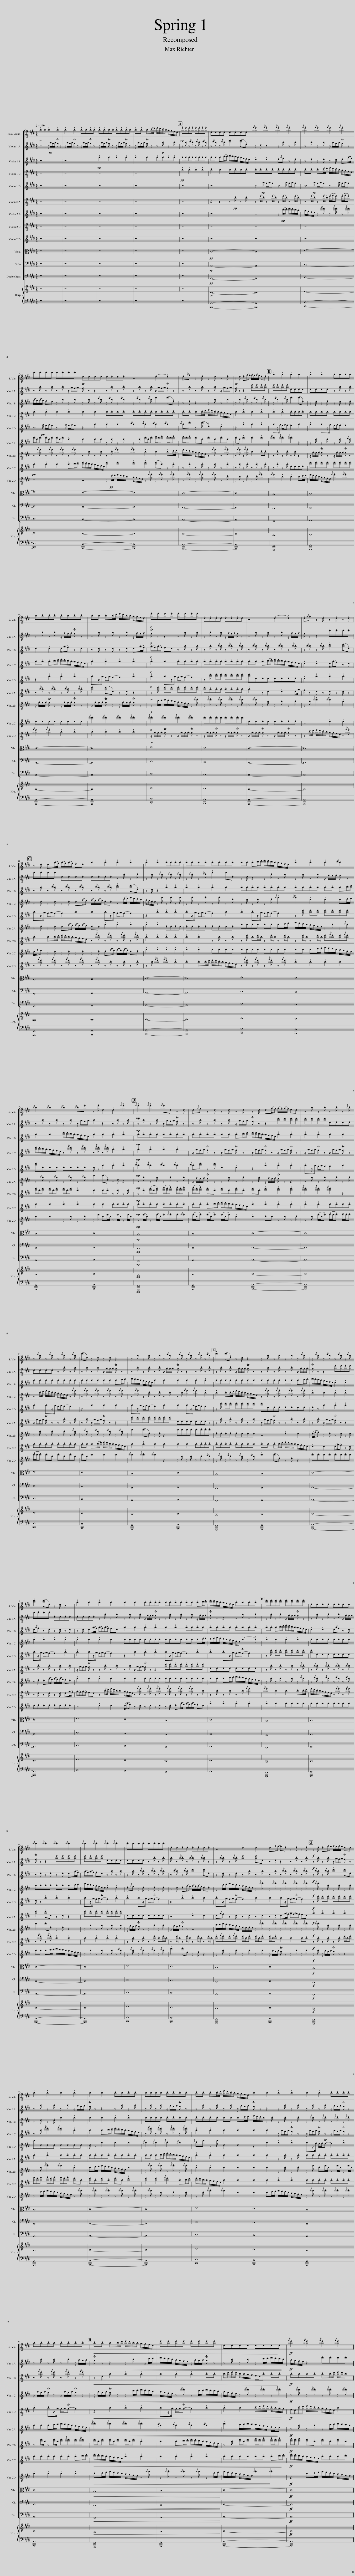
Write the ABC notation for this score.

X:1
%%score [ 1 2 3 4 5 6 7 8 9 10 11 12 ] { 13 | 14 }
L:1/8
Q:1/4=100
M:4/4
I:linebreak $
K:E
V:1 treble
V:2 treble
V:3 treble
V:4 treble
V:5 treble
V:6 treble
V:7 treble
V:8 treble
V:9 treble
V:10 alto
V:11 bass
V:12 bass transpose=-12
V:13 treble
V:14 bass
V:1
!p! !wedge!b2 !wedge!b2 !wedge!b2 !wedge!b2 | !wedge!b2 !wedge!b2 !wedge!b!wedge!b!wedge!b!wedge!b | !wedge!b!wedge!b!wedge!b!wedge!b !wedge!b!wedge!b!wedge!b!wedge!b | !wedge!b!wedge!b !wedge!b(c'/d'/) e'/d'/c'/b/ a/g/f/e/ ||!pp! .e'.e'.e'.e' .e'.e'.e'.e' | %5
 .e.e.e.e .e.e.e.e |{/f'} .e'2{/f'} .e'2{/f'} .e'2{/f'} .e'2 |{/f'} .e'2{/f'} .e'2{/f'} .e'2{/f'} .e'2 |$ .e'.e'.e'.e' .e'.e'.e'.e' | .e.e.e.e .e.e.e.e | %10
 z4 (!wedge!e2 !wedge!e2) | .e{/a}.g z .e z .e z .e | z .e .e(a/g/) (a/g/)(a/g/) .f.e || !wedge!b2 !wedge!b2 !wedge!b2 !wedge!b2 | !wedge!b2 !wedge!b2 .b.b.b.b |$ %15
 .b.b.b.b .b.b.b.b | .b.b .bc'/d'/ e'/d'/c'/b/ a/g/f/e/ |!p! .e'.e'.e'.e' .e'.e'.e'.e' | .e.e.e.e .e.e.e.e | z4 (!wedge!e2 !wedge!e2) | %20
 .e{/a}.g z .e z .e z .e ||$ z .e .e(a/g/) (a/g/)(a/g/) .f.e | !wedge!b2 !wedge!b2 !wedge!b2 !wedge!b2 | !wedge!b2 !wedge!b2 .b.b.b.b | .b.b.b.b .b.b.b.b | %25
 .b.b .bc'/d'/ e'/d'/c'/b/ a/g/f/e/ | !wedge!b2 !wedge!b2 !wedge!b2{/c'} !wedge!b2 |${/c'} !wedge!b2{/c'} !wedge!b2{/c'} !wedge!b2{/c'} .b.e' | z .e' !wedge!e2 !wedge!e2{/f'} !wedge!e'2 ||!mp!{/f'} !wedge!e'2{/f'} !wedge!e'2{/f'} .e'.e z .e | %30
 .e{/a}g z .e z .e z .e | z .e .e(a/g/) (a/g/)(a/g/) .f.e | z .b z .b z .b z{/c'} .b |$ z{/c'} .b z{/c'} .b z{/c'} .b z{/c'} .b | (e'.e) z .e z .e z2 | %35
 z .b z .b z .b z{/c'} .b | z{/c'} .b z{/c'} .b z{/c'} .b z{/c'} .b || !wedge!e'2 (e'.e) z .e z2 | z .b z .b z .b z{/c'} .b | z{/c'} .b z{/c'} .b z{/c'} .b z{/c'} .b |$ %40
 !wedge!e'2 (e'.e) z .e z2 | !wedge!b2 !wedge!b2 !wedge!b2 !wedge!b2 | !wedge!b2 !wedge!b2 .b.b.b.b | .b.b.b.b .b.b .bc'/d'/ | e'/d'/c'/b/ a/g/f/e/ .b.b.b.b || %45
 .e'.e'.e'.e' .e'.e'.e'.e' | .e.e.e.e .e.e.e.e |${/f'} .e'2{/f'} .e'2{/f'} .e'2{/f'} .e'2 |{/f'} .e'2{/f'} .e'2{/f'} .e'2{/f'} .e'2 | .e'.e'.e'.e' .e'.e'.e'.e' | %50
 .e.e.e.e .e.e.e.e | z4 !wedge!e2 !wedge!e2 | .ea/g/- g.e z .e z .e ||!f! z .e .ea/g/ a/g/a/g/ fe |$ !wedge!b2 !wedge!b2 !wedge!b2 !wedge!b2 | %55
 !wedge!b2 !wedge!b2 .b.b.b.b | .b.b.b.b .b.b.b.b | .b.b .bc'/d'/ e'/d'/c'/b/ a/g/f/e/ | !wedge!b2 !wedge!b2 !wedge!b2 !wedge!b2 | !wedge!b2 !wedge!b2 .b.b.b.b |$ %60
 .b.b.b.b .b.b.b.b ||!<(! .b.b bc'/d'/ e'/d'/c'/b/ a/g/f/e/ | .e'.e'.e'.e' .e'.e'.e'.e' | .e.e.e.e .e.e.e!<)!.e |!ff!{/f'} .e'2{/f'} .e'2{/f'} .e'2{/f'} .e'2 |] %65
V:2
 z4 z/!pp! a/g/a/ Tg z | z/ a/g/a/ Tg z z/ a/g/a/ Tg z | z/ a/g/a/ Tg z z/ a/g/a/ Tg z | z/ a/g/a/ Tg z z!p! .b z .b || z .b z{/c'} .b z{/c'} .b z{/c'} .b | %5
 z{/c'} .b z{/c'} .b !wedge!e'2 (e'.e) | z d z2 z .b z .b | z .b z .b z/ a/g/a/ Tg z |$ z .b z .b z .b z/ a/g/a/ | Tg z z2 z .b z .b | %10
 z b z b z/ a/g/a/ Tg z | z b z b z b z/ a/g/a/ | Tg z z2 .e'.e'.e'.e' || .e'.e'.e'.e' .e.e.e.e | .e.e.e.e z .b z .b |$ %15
 z .b z .b z/ a/g/a/ Tg z | z .b z .b z .b z/ a/g/a/ |!p! Tg z z2 z .b z .b | z .b z .b z/ a/g/a/ g z | z .b z .b z .b z/ a/g/a/ | %20
 g z z2 .e'.e'.e'.e' ||$ .e'.e'.e'.e' .e.e.e.e | .e.e.e.e z .b z .b | z .b z{/c'} .b z{/c'} .b z{/c'} .b | z{/c'} .b z{/c'} .b !wedge!e'2 .e'.e | %25
 z .e z2 z .b z .b | z .b z .b z/ a/g/a/ !wedge!g z |$ z .b z .b z .b z/ a/g/a/ | .b2 z2 z .b z .b ||!mp! z .b z .b z/ a/g/a/ Tg z | %30
 z .b z .b z .b z/ a/g/a/ | Tg z z2 .e'.e'.e'.e' | .e'.e'.e'.e' .e.e.e.e |$ .e.e.e.e z .b z .b | z .b z .b z/ a/g/a/ Tg z | %35
 z .b z .b z .b z/ a/g/a/ | Tg z z2 z .b z .b || z .b z .b z/ a/g/a/ Tg z | z .b z .b z .b z/ a/g/a/ | Tg z z2 .e'.e'.e'.e' |$ %40
 .e'.e'.e'.e' .e.e.e.e | .e.e.e.e z .b z .b | z .b z .b z/ a/g/a/ Tg z | z .b z .b z .b z/ a/g/a/ | Tg z z2 z .b z .b || %45
 z .b z .b z/ a/g/a/ Tg z | z .b z .b z .b z/ a/g/a/ |$ Tg z z2 .e'.e'.e'.e' | .e'.e'.e'.e' .e.e.e.e | .e.e.e.e z .b z .b | %50
 .b z{/c'} .b z{/c'} .b z{/c'} .b z | z{/c'} .b z{/c'} .b .e'2 e'.e | z .e z2 z .b z .b ||!f! z .b z .b z/ a/g/a/ Tg z |$ z .b z .b z .b z/ a/g/a/ | %55
 Tg z z2 z .b z .b | z .b z .b z/ a/g/a/ Tg z | z .b z .b z .b z/ a/g/a/ | Tg z z2 z .b z .b | z .b z .b z/ a/g/a/ Tg z |$ %60
 z .b z .b z .b z/ a/g/a/ ||!<(! Tg z z2 z b3/2 z/ c'/d'/ | e'/d'/c'/b/ a/g/f/e/ z/ a/g/a/ Tg z | z .b z .b z c'/d'/ e'/d'/c'/!<)!b/ |!ff! a/g/f/e/ z2 .e'.e'.e'.e' |] %65
V:3
 z8 | z8 |!pp! !wedge!b2 !wedge!b2 !wedge!b2 !wedge!b2 | !wedge!b2 !wedge!b2 !wedge!b!wedge!b!wedge!b!wedge!b || .b.b.b.b .b.b.b.b | %5
 .b.b .b(c'/d'/) e'/d'/c'/b/ a/g/f/e/ | !wedge!e2 !wedge!e2 .e{/a}.g z .e | z .e z .e z .e .e((a/g/)) |$ (a/g/)(a/g/) fe z .b z .b | z .b z{/c'} .b z{/c'} .b z{/c'} .b | %10
 z{/c'} .b z{/c'} .b .e'2 (e'.e) | z .e z2 z .b z .b | z .b z{/c'} .b z{/c'} .b z{/c'} .b || z{/c'} .b z{/c'} .b .e'2 (e'.e) | z .e z .e z .e z .e |$ %15
 !wedge!e2 !wedge!e2 e/(a/g) z e | z .e z .e z .e e((a/g/)) |!p! ((a/g/))((a/g/)) fe z .b z .b | z .b z{/c'} .b z{/c'} .b z{/c'} .b | z{/c'} .b z{/c'} .b z{/c'} .b z{/c'} .b | %20
 z{/c'} .b z{/c'} .b !wedge!e'2 (e'.e) ||$ z .b z{/c'} .b z{/c'} .b z{/c'} .b | z{/c'} .b z{/c'} .b !wedge!e'2 (e'.e) | z .e z2 !wedge!b2 !wedge!b2 | !wedge!b2 !wedge!b2 !wedge!b2 !wedge!b2 | %25
 .b.b.b.b .b.b.b.b | .b.b.b.b .b.b .bc'/d'/ |$ !wedge!b2 !wedge!b2 e'/d'/c'/b/ a/g/f/e/ | !wedge!b2 !wedge!b2 !wedge!b2 !wedge!b2 ||!mp! .b.b.b.b .b.b.b.b | %30
 .b.b.b.b .b.b .bc'/d'/ | e'/d'/c'/b/ a/g/f/e/ !wedge!b2 !wedge!b2 | !wedge!b2 !wedge!b2 !wedge!b2 !wedge!b2 |$ .b.b.b.b .b.b.b.b | .b.b.b.b .b.b .bc'/d'/ | %35
 e'/d'/c'/b/ a/g/f/e/ !wedge!b2 !wedge!b2 | !wedge!b2 !wedge!b2 !wedge!b2 !wedge!b2 || .b.b.b.b .b.b.b.b | .b.b.b.b .b.b .bc'/d'/ | e'/d'/c'/b/ a/g/f/e/ !wedge!e2 !wedge!e2 |$ %40
 .e{/a}g z .e z .e z .e | z .e e((a/g/)) ((a/g/))((a/g/)) .f.e | !wedge!b2 !wedge!b2 !wedge!b2 !wedge!b2 | !wedge!b2 !wedge!b2 .b.b.b.b | .b.b.b.b .b.b.b.b || %45
 .b.b .bc'/d'/ e'/d'/c'/b/ a/g/f/e/ | !wedge!e2 !wedge!e2 .e{/a}.g z .e |$ z .e z .e z .e e(a/g/) | (a/g/)(a/g/) .f.e z .b z .b | z .b z{/.c'} .b z{/.c'} .b z{/.c'} .b | %50
 z{/.c'} .b z{/.c'} .b .e'2 .e'.e | z .e z .e z .b z .b | z .b z{/.c'} .b z{/.c'} .b z{/.c'} .b ||!f! z{/.c'} .b z{/.c'} .b !wedge!e'2 e'.e |$ z .e z .e !wedge!b2 !wedge!b2 | %55
 !wedge!b2 !wedge!b2 !wedge!b2 !wedge!b2 | .b.b.b.b .b.b.b.b | .b.b.b.b .b.b .bc'/d'/ | e'/d'/c'/b/ z .b z .b z .b | z{/.c'} .b z{/.c'} .b z{/.c'} .b z{/.c'} .b |$ %60
 z{/.f'} .e' z{/.f'} .e' z{/.f'} .e' z{/.f'} .e' ||!<(! z .e !wedge!b2 !wedge!b2 !wedge!b2 | !wedge!b2 !wedge!b2 !wedge!b2 .b.b | c'/d'/e'/d'/ c'/b/a/g/ f/e/.b .b!<)!.b |!ff! .b.b.b.b .bc'/d'/ e'/d'/c' |] %65
V:4
 z8 | z8 | z8 | z8 ||!pp! !wedge!b2 !wedge!b2 !wedge!b2 !wedge!b2 | %5
 .b2 .b2 .b.b.b.b | .b.b.b.b .b.b.b.b | .b.b .b(c'/d'/) e'/d'/c'/b/ a/g/f/e/ |$ !wedge!b2 !wedge!b2 !wedge!b2 !wedge!b2 | !wedge!b2 !wedge!b2 .b.b.b.b | %10
 .b.b.b.b .b.b.b.b | .b.b .bc'/d'/ e'/d'/c'/b/ a/g/f/e/ | !wedge!b2 !wedge!b2 !wedge!b2 !wedge!b2 || !wedge!b2 !wedge!b2 .b.b.b.b | bbbb bbbb |$ %15
 .b.b .bc'/d'/ e'/d'/c'/b/ a/g/f/e/ | !wedge!b2 !wedge!b2 !wedge!b2 !wedge!b2 |!p! !wedge!b2 !wedge!b2 .b.b.b.b | .b.b.b.b .b.b.b.b | .b.b .b(c'/d'/) e'/d'/c'/b/ a/g/f/e/ | %20
 !wedge!e2 !wedge!e2 e/(a/g) z e ||$ z .e z .e z .e .e(a/g/) | (a/g/)(a/g/) .f.e z (c'/d'/) e'/d'/c'/b/ | a/g/f/e/ z .e' z .e' z .e' | z .e' z .e' z .e' z .b | %25
 z .b z .b z .b{/f'} !wedge!e'2 |{/f'} !wedge!e'2 !wedge!b2 !wedge!b2 .bc'/d'/ |$ e'/d'/c'/b/ a/g/f/e/ z{/f'} .e' z{/f'} .e' | z{/f'} .e' z{/f'} .e' !wedge!b2 !wedge!b2 ||!mp! !wedge!b2 !wedge!b2 !wedge!b2 !wedge!b2 | %30
 z/ a/g/a/ Tg z z/ a/g/a/ Tg z | z/ a/g/a/ Tg z z/ a/g/a/ Tg z | z/ a/g/a/ Tg z z/ a/g/a/ Tg z |$ z c'/d'/ e'/d'/c'/b/ a/g/f/e/ z{/f'} .e' | z{/f'} .e' z{/f'} .e' z{/f'} .e' z{/f'} .e' | %35
 z{/f'} .e' z .b z .b z .b | z .b{/f'} e'2{/f'} e'2 !wedge!b2 || !wedge!b2 .bc'/d'/ e'/d'/c'/b/ a/g/f/e/ | z{/f'} .e' z{/f'} .e' z{/f'} .e' z{/f'} .e' | !wedge!b2 !wedge!b2 !wedge!b2 !wedge!b2 |$ %40
 !wedge!b2 !wedge!b2 !wedge!b2 !wedge!b2 | !wedge!b2 !wedge!b2 !wedge!b2 !wedge!b2 | .b.b.b.b .b.b.b.b | .b.b.b.b .b.b .b(c'/d'/) | c'/d'/e'/d'/ c'/b/a/g/ f/e/ (!wedge!b2 !wedge!b) || %45
 !wedge!b2 !wedge!b2 !wedge!b2 !wedge!b2 | .b.b.b.b .b.b.b.b |$ .b.b.b.b .b.b bc'/d'/ | e'/d'/c'/b/ a/g/f/e/ !wedge!e2 !wedge!e2 | .e{/.a}.g z .e z .e z .e | %50
 z .e .e(a/g/) (a/g/)(a/g/) .f.e | z c'/d'/ e'/d'/c'/b/ a/g/f/e/ z{/.f'} .e' | z{/.f'} .e' z{/.f'} .e' z{/.f'} .e' z{/.f'} .e' ||!f! z{/.f'} .e' z .b z .b z .b |$ z .b{/.f'} .e'2{/.f'} .e'2 !wedge!b2 | %55
 !wedge!b2 .bc'/d'/ e'/d'/c'/b/ a/g/f/e/ | z{/.f'} .e' z{/.f'} .e' z{/.f'} .e' z{/.f'} .e' | !wedge!b2 !wedge!b2 !wedge!b2 !wedge!b2 | !wedge!b2 !wedge!b2 z/ a/g/a/ Tg z | z/ a/g/a/ Tg z z/ a/g/a/ Tg z |$ %60
 z/ a/g/a/ Tg z z/ a/g/a/ Tg z ||!<(! z/ a/g/a/ Tg z z c'/d'/ e'/d'/c'/b/ | a/g/f/e/ z{/.f'} .e' z c'/d'/ e'/d'/c'/b/ | a/g/f/e/ z{/.f'} .e' z{/.f'} .e' z!<)!{/.f'} .e' |!ff! z{/.f'} .e' z{/.f'} .e' z{/.f'} .e' z{/.f'} .e' |] %65
V:5
 z8 | z8 | z8 | z8 || z8 | %5
 z8 | z3/2!pp! a/ g/a/g z3/2 a/ g/a/g | z3/2!pp! a/ g/a/g z3/2 a/ g/a/g |$ z3/2!pp! a/ g/a/g z3/2 a/ g/a/g | z2 !wedge!b2 !wedge!b2 !wedge!b2 | %10
{/c'} .b2{/c'} .b2{/c'} .b2{/c'} .b2 |{/c'} .b.e' z (e' !wedge!e2) !wedge!e2 | z2 !wedge!b2 !wedge!b2 !wedge!b2 || .bz/a/ g/a/g- g2 !wedge!b2 | !wedge!b2 .bz/a/ g/a/g- g2 |$ %15
 z2 !wedge!b2 !wedge!b2 !wedge!b2 | bz/a/ g/a/g- g2 !wedge!b2 |!p! !wedge!b2 bz/a/ g/a/g- g2 | z .e' .e'.e' .e'.e'.e'.e' | .e'.e.e.e .e.e.e.e | %20
 !wedge!e2 !wedge!b2 !wedge!b2 !wedge!b2 ||$ bz/a/ g/a/g- g2 !wedge!b2 | !wedge!b2 bz/a/ g/a/g- g2 | z2 !wedge!b2 !wedge!b2 !wedge!b2 | .bz/a/ g/a/g- g2 !wedge!b2 | %25
 !wedge!b2 .bz/a/ g/a/g- g2 | z .e' .e'.e' .e'.e'.e'.e' |$ .e'.e.e.e .e.e.e.e | .e z !wedge!b2 !wedge!b2 !wedge!b2 ||!mp!{/c'} b2{/c'} b2{/c'} b2{/c'} b2 | %30
{/c'} .b.e' z .e' !wedge!e2 !wedge!e2 | z2 !wedge!b2 !wedge!b2 !wedge!b2 | .bz/a/ g/a/g- g2 !wedge!b2 |$ !wedge!b2 .bz/a/ g/a/g- g2 | z2 !wedge!b2 !wedge!b2 !wedge!b2 | %35
 .bz/a/ g/a/g- g2 !wedge!b2 | !wedge!b2 .bz/a/ g/a/g- g2 || z .e' .e'.e' .e'.e'.e'.e' | .e'.e.e.e .e.e.e.e | .e z !wedge!b2 !wedge!b2 !wedge!b2 |$ %40
 .bz/a/ g/a/g- g2 !wedge!b2 | !wedge!b2 .bz/a/ g/a/g- g2 | z2 !wedge!b2 !wedge!b2 !wedge!b2 | .bz/a/ g/a/g- g2 !wedge!b2 | !wedge!b2 .bz/a/ g/a/Tg- g2 || %45
 z .e' .e'.e' .e'.e'.e'.e' | .e'.e.e.e .e.e.e.e |$ .e z !wedge!b2 !wedge!b2 !wedge!b2 | .bz/a/ g/a/Tg- g2 !wedge!b2 | !wedge!b2 .bz/a/ g/a/Tg- g2 | %50
 z2 !wedge!b2 !wedge!b2 !wedge!b2 | .bz/a/ g/a/Tg- g2 !wedge!b2 | !wedge!b2 .bz/a/ g/a/Tg- g2 ||!f! z e' e'e' e'e'e'e' |$ e'eee eeee | %55
 e z b2 b2 b2 |{/.c'} .b2{/.c'} .b2{/.c'} .b2{/.c'} .b2 |{/.c'} .be' z e' e2 e2 | z2 !wedge!b2 !wedge!b2 !wedge!b2 | .bz/a/ g/a/Tg- g2 !wedge!b2 |$ %60
 !wedge!b2 .bz/a/ g/a/Tg- g2 ||!<(! z2 !wedge!b2 !wedge!b2 !wedge!b2 | .bz/a/ g/a/Tg- g2 !wedge!b2 | !wedge!b2 !wedge!b2 c'/d'/e'/d'/ c'/b/a/!<)!g/ |!ff! f/e/c'/d'/ e'/d'/c'/b/ a/g/f/e/ !wedge!b2 |] %65
V:6
 z8 | z8 | z8 | z8 || z8 | %5
 z2 z2 z!pp! .b z .b | z (e'/b/) z (e'/b/) z (e'/b/) z (e'/b/) | z (e'/b/) z (e'/b/) (e'/f'/.e') (e'/f'/.e') |$ e'/b/.e' e'/b/.e' e'/b/.e' !wedge!b2 | !wedge!b2 .b.b z .b z .b | %10
 z .b e'/b/.e' f'/e'/.f' f'/e'/.f' | f'/e'/.f' .e'.b .e'.b.e'.b | .e'.b !wedge!e'2 !wedge!e'2 !wedge!e'2 ||{/f'} .e'2{/f'} .e'2{/f'} .e'2 z2 | z .b z .b z .b z{/c'} .b |$ %15
 z{/c'} .b z{/c'} .b z{/c'} .b z{/c'} .b | .e'2 (e'.e) z .e z2 |!p! z .e' .e'.e' .e'.e'.e'.e' | .e'.b.b.b .b.b.b.b | !wedge!b2 z !wedge!e2 !wedge!e2 e/a/ | %20
 g z .e z .e z .e z ||$ z .e z .e .e(a/g/) (a/g/)(a/g/) | fe !wedge!b2 !wedge!b2 !wedge!b2 | !wedge!b2 !wedge!b2 .e.e.e.e | .e.e.e.e .e.e.e.e | %25
 .b.b.b.b .b.b .bc'/d'/ | e'/d'/c'/b/ a/g/f/e/ z .b z{c'} .b |$ z{c'} .b z{c'} .b z{c'} .b z{c'} .b | !wedge!e'2 (e'.e) z .e z2 ||!mp! z .b z .b z .b z .b | %30
 z/ a/g/a/ Tg z z .b z .b | z .b z/ a/g/a/ Tg z z2 | z .b z .b z .b z .b |$ z/ a/g/a/ Tg z z .b z .b | z .b z/ a/g/a/ Tg z z2 | %35
 .e'.e'.e'.e' .e'.e'.e'.e' | .e.e.e.e .e.e.e z || z .b z .b z .b z .b | z/ a/g/a/ Tg z z .b z .b | z .b z/ a/g/a/ Tg z z2 |$ %40
 z .b z .b z .b z .b | z/ a/g/a/ Tg z z .b z .b | z .b z/ a/g/a/ Tg z z2 | .e'.e'.e'.e' .e'.e'.e'.e' | .e.e.e.e .e.e.e.e || %45
 z .b z .b z .b z{/.c'} .b | z{/.c'} .b z{/.c'} .b z{/.c'} .b z{/.c'} .b |$ !wedge!e'2 .e'.e z .e z2 | .e'.e'.e'.e' .e'.e'.e'.e' | .e.e.e.e .e.e.e.e | %50
 z4 !wedge!e2 !wedge!e2 | .e{/a}.g z .e z .e z .e | z .e .ea/-g/ a/-g/a/g/ .f.e ||!f! !wedge!b2 !wedge!b2 !wedge!b2 !wedge!b2 |$ !wedge!b2 !wedge!b2 .b.b.b.b | %55
 .b.b.b.b .b.b.b.b | .b.b .bc'/d'/ e'/d'/c'/b/ a/g/f/e/ | !wedge!b2 !wedge!b2 !wedge!b2 !wedge!b2 | !wedge!b2 !wedge!b2 z .b z .b | .b.b.b.b .b.b.b.b |$ %60
 .b.b .bc'/d'/ e'/d'/c'/b/ a/g/f/e/ ||!<(!{/.f'} .e'2{/.f'} .e'2{/.f'} .e'2{/.f'} .e'2 |{/.c'} .b2{/.c'} .b2{/.c'} .b2{/.c'} .b2 | !wedge!e'2 c'/d'/e'/d'/ c'/b/a/g/ f/e/!<)!e |!ff! z .b z .b z c'/d'/ e'/d'/c'/b/ |] %65
V:7
 z8 | z8 | z8 | z8 || z8 | %5
 z8 | z4 z!pp! (c'/d'/) e'/d'/c'/b/ | a/g/f/e/ z{/f'} e' z{/f'} e' z{/f'} e' |$ z{/f'} e' z{/f'} e' z{/f'} e' z{/f'} e' | z .b z .b z .b{/f'} .e'2 | %10
{/f'} .e'2 !wedge!b2 !wedge!b2 !wedge!bc'/d'/ | e'/d'/c'/b/ a/g/f/e/ z{/f'} .e' z{/f'} .e' | z{/f'} .e' z{/f'} .e' !wedge!b2 .b.b || z .b z .b z .b z2 | z/ a/g/a/ Tg z z/ a/g/a/ Tg z |$ %15
 z/ a/g/a/ Tg z z/ a/g/a/ Tg z | z/ a/g/a/ Tg z z/ a/g/a/ Tg z |!p! z c'/d'/ e'/d'/c'/b/ a/g/f/e/ z{/f'} .e' | z{/f'} .e' z{/f'} .e' z{/f'} .e' z{/f'} .e' | z{/f'} .e' z .b z .b z .b | %20
 z .b{/f'} !wedge!e'2{/f'} !wedge!e'2 !wedge!b2 ||$ !wedge!b2 .bc'/d'/ e'/d'/c'/b/ a/g/f/e/ | z{/f'} .e' z{/f'} .e' z{/f'} .e' z{/f'} .e' | !wedge!b2 !wedge!b2 !wedge!b2 !wedge!b2 | !wedge!b2 !wedge!b2 z b z b | %25
 z e' be'/b/ z e'/b/ z e'/b/ | z e'/b/ z e'/b/ e'{/f'}e'e'{/f'}e' |$ e'/b/e' e'/b/e' e'/b/e' !wedge!b2 | !wedge!b2 .b.b z .b z .b ||!mp! z .b (e'/b/.e') (f'/e'/.f') .f'/.e'/.f' | %30
 (f'/e'/.f') .e'.b .e'.b.e'.b | .e'.b !wedge!e'2 !wedge!e'2 !wedge!e'2 |{/f'} .e'2{/f'} .e'2{/f'} .e'2 z2 |$ z .b z .b z .b z{/c'} .b | z{/c'} .b z{/c'} .b z{/c'} .b z{/c'} .b | %35
 !wedge!e'2 (e'.e) z .e z2 | .e'.e'.e'.e' .e'.e'.e'.e' || .e.e.e.e .e.e.e.e | z4 !wedge!e2 !wedge!e2 | (e/a/.g) z .e z .e z .e |$ %40
 z .e .e((a/g/)) ((a/g/))((a/g/)) .f.e | !wedge!b2 !wedge!b2 !wedge!b2 !wedge!b2 | !wedge!b2 !wedge!b2 .b.b.b.b | .b.b.b.b .b.b.b.b | .b.b .bc'/d'/ e'/d'/c'/b/ a/g/f/e/ || %45
 z .b z .b z .b z{/.c'} .b | z{/.c'} .b z{/.c'} .b z{/.c'} .b z{/.c'} .b |$ !wedge!e'2 .e'.e z .e z2 | z .b z .b z .b z .b | z/ a/g/a/ Tg z z .b z .b | %50
 z/ a/g/a/ Tg z z4 | c'/d'/e'/d'/ c'/b/a/g/ f/e/f/e/ z{/f'} .e' | z{/f'} .e' z{/f'} .e' z{/f'} .e' z{/f'} .e' ||!f! z{/f'} .e' z .b z .b z .b |$ z .b{/.f'} .e'2{/.f'} .e'2 !wedge!b2 | %55
 .bc'/d'/ e'/d'/c'/b/ a/g/f/e/ b2 | z{/f'} .e' z{/f'} .e' z{/f'} .e' z{/f'} .e' | !wedge!b2 !wedge!b2 !wedge!b2 !wedge!b2 | !wedge!b2 !wedge!b2 z .b z .b | z .e' .be'/b/ z e'/b/ z e'/b/ |$ %60
 z e'/b/ z e'/b/ .e'{/f'}.e'.e'{/f'}.e' || e'/b/.e' e'/b/.e' e'/b/.e' !wedge!b2 | !wedge!b2 .bc'/d'/ e'/d'/c'/b/ a/g/f/e/ | z .b e'/b/.e' f'/e'/.f' .f'/.e'/.f' |!ff! f'/e'/.f' .e'.b .e'.b.e'.b |] %65
V:8
 z8 | z8 | z8 | z8 || z8 | %5
 z8 | z8 | z8 |$!pp! !wedge!b2 !wedge!b2 !wedge!b2 !wedge!bc'/d'/ | e'/d'/c'/b/ a/g/f/e/ !wedge!e'2 !wedge!e'2 | %10
 !wedge!e'2 !wedge!e'2 (e'.b) z .b | z .b z .b z .b z .b | z .b z .b z .b z .b || z .b z .b .e.e.e.e | e'e'e'e' e'e'e'e' |$ %15
 eeee eeee |{/f'} .e'2{/f'} .e'2{/f'} .e'2{/f'} .e'2 |!p!{/f'} .e'2{/f'} .e'2{/f'} .e'2{/f'} .e'2 | .e'.e'.e'.e' .e'.e'.e'.e' | .e.e.e.e .e.e.e.e | %20
 z4 !wedge!e2 !wedge!e2 ||$ e/a/g z .e z .e z .e | z .e .e((a/g/)) ((a/g/))((a/g/)) .f.e | !wedge!b2 !wedge!b2 !wedge!b2 !wedge!b2 | !wedge!b2 !wedge!b2 .b.b.b.b | %25
 .b.b.b.b .b.b.b.b | .b.b .bc'/d'/ e'/d'/c'/b/ a/g/f/e/ |$ !wedge!b2 !wedge!b2 !wedge!b2 !wedge!b2 | !wedge!b2 !wedge!b2 .b.b.b.b ||!mp! .b.b.b.b .b.b.b.b | %30
 .b.b .bc'/d'/ e'/d'/c'/b/ a/g/f/e/ | !wedge!b2 !wedge!b2 !wedge!b2 !wedge!b2 | !wedge!b2 !wedge!b2 .b.b.b.b |$ .b.b.b.b .b.b.b.b | .b.b .b(c'/d'/) e'/d'/c'/b/ a/g/f/e/ | %35
 !wedge!b2 !wedge!b2 !wedge!b2 !wedge!b2 | !wedge!b2 !wedge!b2 .b.b.b.b || .b.b.b.b .b.b.b.b | .b.b .bc'/d'/ e'/d'/c'/b/ a/g/f/e/ | !wedge!e2 !wedge!e2 (e/a/.g) z .e |$ %40
 z .e z .e z .e .e(a/g/) | (a/g/)(a/g/) .f.e z (c'/d'/) e'/d'/c'/b/ | a/g/f/e/ z{/f'} .e' z{/f'} .e' z{/f'} .e' | z{/f'} .e' z{/f'} .e' z{/f'} .e' z .b | z .b z .b z .b{/f'} .e'2 || %45
{/f'} .e'2 b2 b2 .bc'/d'/ | e'/d'/c'/b/ a/g/f/e/ z{/.f'} .e' z{/.f'} .e' |$ z{/.f'} .e' z{/.f'} .e' !wedge!b2 !wedge!b2 | !wedge!b2 !wedge!b2 !wedge!b2 !wedge!b2 | z .b z .b z e' .be'/b/ | %50
 z e'/b/ z e'/b/ z e'/b/ z e'/b/ | .e'{/f'}.e'.e'{/f'}.e' e'/b/.e' e'/b/.e' | e'/b/.e' !wedge!b2 !wedge!b2 .b.b ||!f! z .b z .b z .b e'/b/.e' |$ f'/e'/.f' .f'/.e'/.f' f'/e'/.f' .e'.b | %55
 .e'.b.e'.b .e'.b !wedge!e'2 | !wedge!e'2 !wedge!e'2{/f'} .e'2 .bc'/d'/ | e'/d'/c'/b/ a/g/f/e/ !wedge!b2 !wedge!b2 | !wedge!b2 !wedge!b2 !wedge!b2 !wedge!b2 | .b.b.b.b .b.b.b.b |$ %60
 .b.b.b.b .b.b .bc'/d'/ ||!<(! e'/d'/c'/b/ a/g/f/e/ !wedge!b2 !wedge!b2 | !wedge!b2 !wedge!b2 !wedge!b2 !wedge!b2 | .b.b.b.b .b.b .bc'/!<)!d'/ |!ff! e'/d'/c'/b/ a/g/f/e/ .b.b.b.c' |] %65
V:9
 z8 | z8 | z8 | z8 || z8 | %5
 z8 | z8 | z8 |$ z8 | z4 z!pp! (c'/d'/) e'/d'/c'/b/ | %10
 a/g/f/e/ z{/f'} .e' z{/f'} .e' z{/f'} .e' | z{/f'} .e' z{/f'} .e' z{/f'} .e' z .b | z .b z .b z .b{/f'} .e'2 ||{/f'} .e'2 !wedge!b2 !wedge!b2 .bc'/d'/ | e'/d'/c'/b/ a/g/f/e/{/f'} .e'2{/f'} .e'2 |$ %15
{/f'} .e'2{/f'} .e'2 !wedge!b2 !wedge!b2 | !wedge!b2 !wedge!b2 !wedge!b2 !wedge!b2 |!p! z/ a/g/a/ Tg z z/ a/g/a/ Tg z | z/ a/g/a/ Tg z z/ a/g/a/ Tg z | z/ a/g/a/ Tg z z/ a/g/a/ Tg z | %20
 z c'/d'/ e'/d'/c'/b/ a/g/f/e/ z{/f'} .e' ||$ z{/f'} .e' z{/f'} .e' z{/f'} .e' z{/f'} .e' | z{/f'} .e' z .b z .b z .b | z .b{/f'} !wedge!e'2{/f'} !wedge!e'2 !wedge!b2 | .b2 .bc'/d'/ e'/d'/c'/b/ a/g/f/e/ | %25
 z{/f'} .e' z{/f'} .e' z{/f'} .e' z{/f'} .e' | !wedge!b2 !wedge!b2 !wedge!b2 !wedge!b2 |$ !wedge!b2 !wedge!b2 z .b z .b | z e' be'/b/ z e'/b/ z e'/b/ ||!mp! z (e'/b/) z (e'/b/) .e'{/f'}.e'.e'{/f'}.e' | %30
 (e'/b/.e') (e'/b/.e') (e'/b/.e') !wedge!b2 | !wedge!b2 .b.b z .b z .b | z .b (e'/b/.e') (f'/e'/.f') .f'/.e'/.f' |$ (f'/e'/.f') .e'.b .e'.b.e'.b | .e'.b !wedge!e'2 !wedge!e'2 !wedge!e'2 | %35
{/f'} .e'2{/f'} .e'2{/f'} .e'2 z2 | z .b z .b z .b z{c'} .b || z{/c'} .b z{/c'} .b z{/c'} .b z{/c'} .b | !wedge!e'2 (e'.e) z .e z2 | .e'.e'.e'.e' .e'.e'.e'.e' |$ %40
 .e.e.e.e .e.e.e.e | z4 !wedge!e2 !wedge!e2 | (e/a/.g) z e z e z e | z .e .e((a/g/)) ((a/g/))((a/g/)) .f.e | !wedge!b2 !wedge!b2 !wedge!b2 !wedge!b2 || %45
 !wedge!b2 !wedge!b2 .b.b.b.b | .b.b.b.b .b.b.b.b |$ .b.b .bc'/d'/ e'/d'/c'/b/ a/g/f/e/ | z .b z .b z .b z{/c'} .b | z{/c'} .b z{/c'} .b z{/c'} .b z{/c'} .b | %50
 !wedge!e'2 .e'.e z .e z2 | z .b z .b z .b z .b | z/ a/g/a/ Tg z z .b z .b ||!f! z b z/ a/g/a/ Tg z z2 |$ z c'/d'/ e'/d'/c'/b/ a/g/f/e/ z{/f'} .e' | %55
 z{/f'} .e' z{/f'} .e' z{/f'} .e' z{/f'} .e' | z{/f'} .e' z .b z .b z .b | z .b{/f'} .e'2{/f'} .e'2 !wedge!b2 | !wedge!b2 .bc'/d'/ e'/d'/c'/b/ a/g/f/e/ | z{/f'} .e' z{/f'} .e' z{/f'} .e' z{/f'} .e' |$ %60
 !wedge!b2 !wedge!b2 !wedge!b2 !wedge!b2 ||!<(! .bc'/d'/ e'/d'/c'/b/ a/g/f/e/ z{/f'} .e' | z{/f'} .e' z{/f'} .e' z{/f'} .e' z c'/d'/ | e'/d'/c'/b/ a/g/f/e/{f'} .e'2!<)!{f'} .e'2 |!ff! z2 .bc'/d'/ e'/d'/c'/b/ a/g/f/e/ |] %65
V:10
 z8 | z8 | z8 | z8 || z8 | %5
!pp! C8- | C8 | E8- |$ E8 | D8- | %10
 D8 | C8- | C8 || A,8 | B,8 |$ %15
 C8- | C8 | E8 | D8 | C8- | %20
 C8 ||$ A,8 | B,8 | C8- | C8 | %25
 E8 | D8 |$ B,8 | C8 ||!mp! A,8 | %30
 B,8 | C8- | C8 |$ E8 | D8 | %35
 B,8 | C8 || A,8 | B,8 | C8- |$ %40
 C8 | E8 | D8 | B,8 | C8 || %45
 A,8 | B,8 |$ C8- | C8 | E8 | %50
 D8 | B,8 | C8 ||!f! A,8 |$ B,8 | %55
 C8- | C8 | E8 | D8 | B,8 |$ %60
 C8 ||!<(! A,8 | B,8!<)! | C8- |!ff! C8 |] %65
V:11
 z8 | z8 | z8 | z8 || z8 | %5
!pp! A,,8- | A,,8 | C,8- |$ C,8 | B,,8- | %10
 B,,8 | A,,8- | A,,8 || F,,8 | G,,8 |$ %15
 A,,8- | A,,8 | C,8 | B,,8 | A,,8- | %20
 A,,8 ||$ F,,8 | G,,8 | A,,8- | A,,8 | %25
 C,8 | B,,8 |$ G,,8 | A,,8 ||!mp! F,,8 | %30
 G,,8 | A,,8- | A,,8 |$ C,8 | B,,8 | %35
 G,,8 | A,,8 || F,,8 | G,,8 | A,,8- |$ %40
 A,,8 | C,8 | B,,8 | G,,8 | A,,8 || %45
 F,,8 | G,,8 |$ A,,8- | A,,8 | C,8 | %50
 B,,8 | G,,8 | A,,8 ||!f! F,,8 |$ G,,8 | %55
 A,,8- | A,,8 | C,8 | B,,8 | G,,8 |$ %60
 A,,8 ||!<(! F,,8 | G,,8!<)! | A,,8- |!ff! A,,8 |] %65
V:12
 z8 | z8 | z8 | z8 || z8 | %5
!pp! A,,8- | A,,8 | C,8- |$ C,8 | B,,8- | %10
 B,,8 | A,,8- | A,,8 || F,,8 | G,,8 |$ %15
 A,,8- | A,,8 | C,8 | B,,8 | A,,8- | %20
 A,,8 ||$ F,,8 | G,,8 | A,,8- | A,,8 | %25
 C,8 | B,,8 |$ G,,8 | A,,8 ||!mp! F,,8 | %30
 G,,8 | A,,8- | A,,8 |$ C,8 | B,,8 | %35
 G,,8 | A,,8 || F,,8 | G,,8 | A,,8- |$ %40
 A,,8 | C,8 | B,,8 | G,,8 | A,,8 || %45
 F,,8 | G,,8 |$ A,,8- | A,,8 | C,8 | %50
 B,,8 | G,,8 | A,,8 ||!f! F,,8 |$ G,,8 | %55
 A,,8- | A,,8 | C,8 | B,,8 | G,,8 |$ %60
 A,,8 ||!<(! F,,8 | G,,8!<)! | A,,8- |!ff! A,,8 |] %65
V:13
 z8 | z8 | z8 | z8 || z8 | %5
!p! C8- | C8 | E8- |$ E8 | D8- | %10
 D8 | C8- | C8 || A,8 | B,8 |$ %15
 C8- | C8 | E8 | D8 | C8- | %20
 C8 ||$ A,8 | B,8 | C8- | C8 | %25
 E8 | D8 |$ B,8 | C8 ||!mp! A,8 | %30
 B,8 | C8- | C8 |$ E8 | D8 | %35
 B,8 | C8 || A,8 | B,8 | C8- |$ %40
 C8 | E8 | D8 | B,8 | C8 || %45
 A,8 | B,8 |$ C8- | C8 | E8 | %50
 D8 | B,8 | C8 ||!f! A,8 |$ B,8 | %55
 C8- | C8 | E8 | D8 | B,8 |$ %60
 C8 ||!<(! A,8 | B,8!<)! | C8- |!ff! C8 |] %65
V:14
 z8 | z8 | z8 | z8 || z8 | %5
 [A,,,A,,]8- | [A,,,A,,]8 | [C,,C,]8- |$ [C,,C,]8 | [B,,,B,,]8- | %10
 [B,,,B,,]8 | [A,,,A,,]8- | [A,,,A,,]8 || [F,,,F,,]8 | [G,,,G,,]8 |$ %15
 [A,,,A,,]8- | [A,,,A,,]8 | [C,,C,]8 | [B,,,B,,]8 | [A,,,A,,]8- | %20
 [A,,,A,,]8 ||$ [F,,,F,,]8 | [G,,,G,,]8 | [A,,,A,,]8- | [A,,,A,,]8 | %25
 [C,,C,]8 | [B,,,B,,]8 |$ [G,,,G,,]8 | [A,,,A,,]8 ||!mp! [F,,,F,,]8 | %30
 [G,,,G,,]8 | [A,,,A,,]8- | [A,,,A,,]8 |$ [C,,C,]8 | [B,,,B,,]8 | %35
 [G,,,G,,]8 | [A,,,A,,]8 || [F,,,F,,]8 | [G,,,G,,]8 | [A,,,A,,]8- |$ %40
 [A,,,A,,]8 | C,8 | B,,8 | G,,8 | A,,8 || %45
 [F,,,F,,]8 | [G,,,G,,]8 |$ [A,,,A,,]8- | [A,,,A,,]8 | [C,,C,]8 | %50
 [B,,,B,,]8 | [G,,,G,,]8 | [A,,,A,,]8 || [F,,,F,,]8 |$ [G,,,G,,]8 | %55
 [A,,,A,,]8- | [A,,,A,,]8 | [C,,C,]8 | [B,,,B,,]8 | [G,,,G,,]8 |$ %60
 [A,,,A,,]8 || [F,,,F,,]8 | [G,,,G,,]8 | [A,,,A,,]8- | [A,,,A,,]8 |] %65
